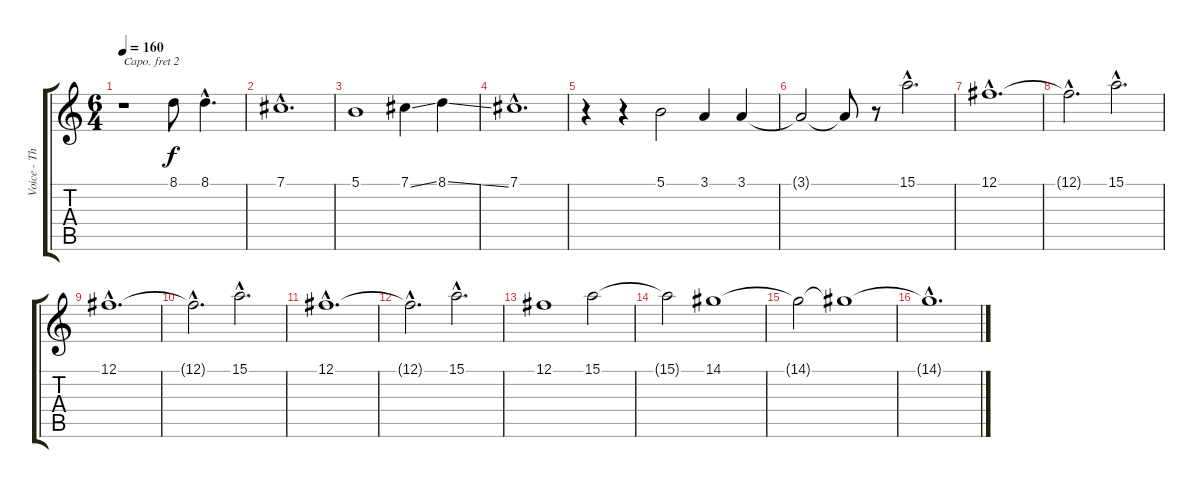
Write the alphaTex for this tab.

\track ("Voice - Thom Yorke" "Voice - Th") {instrument harmonica}
\staff {score tabs}
\capo 2
\tuning (E4 B3 G3 D3 A2 E2) {hide}
\ts (6 4)
\tempo 160
\clef g2
\ks c
r.1{dy f} 8.1.8 8.1{hac}.4{d} |
7.1{hac}.1{d} |
5.1.1 7.1{ss}.4 8.1{ss}.4 |
7.1{hac}.1{d} |
r.4 r.4 5.1.2 3.1.4 3.1.4 |
3.1{t}.2 3.1{t}.8 r.8 15.1{hac}.2{d} |
12.1{hac}.1{d} |
12.1{hac t}.2{d} 15.1{hac}.2{d} |
12.1{hac}.1{d} |
12.1{hac t}.2{d} 15.1{hac}.2{d} |
12.1{hac}.1{d} |
12.1{hac t}.2{d} 15.1{hac}.2{d} |
12.1.1 15.1.2 |
15.1{t}.2 14.1.1 |
14.1{t}.2 14.1{t}.1 |
14.1{hac t}.1{d}
